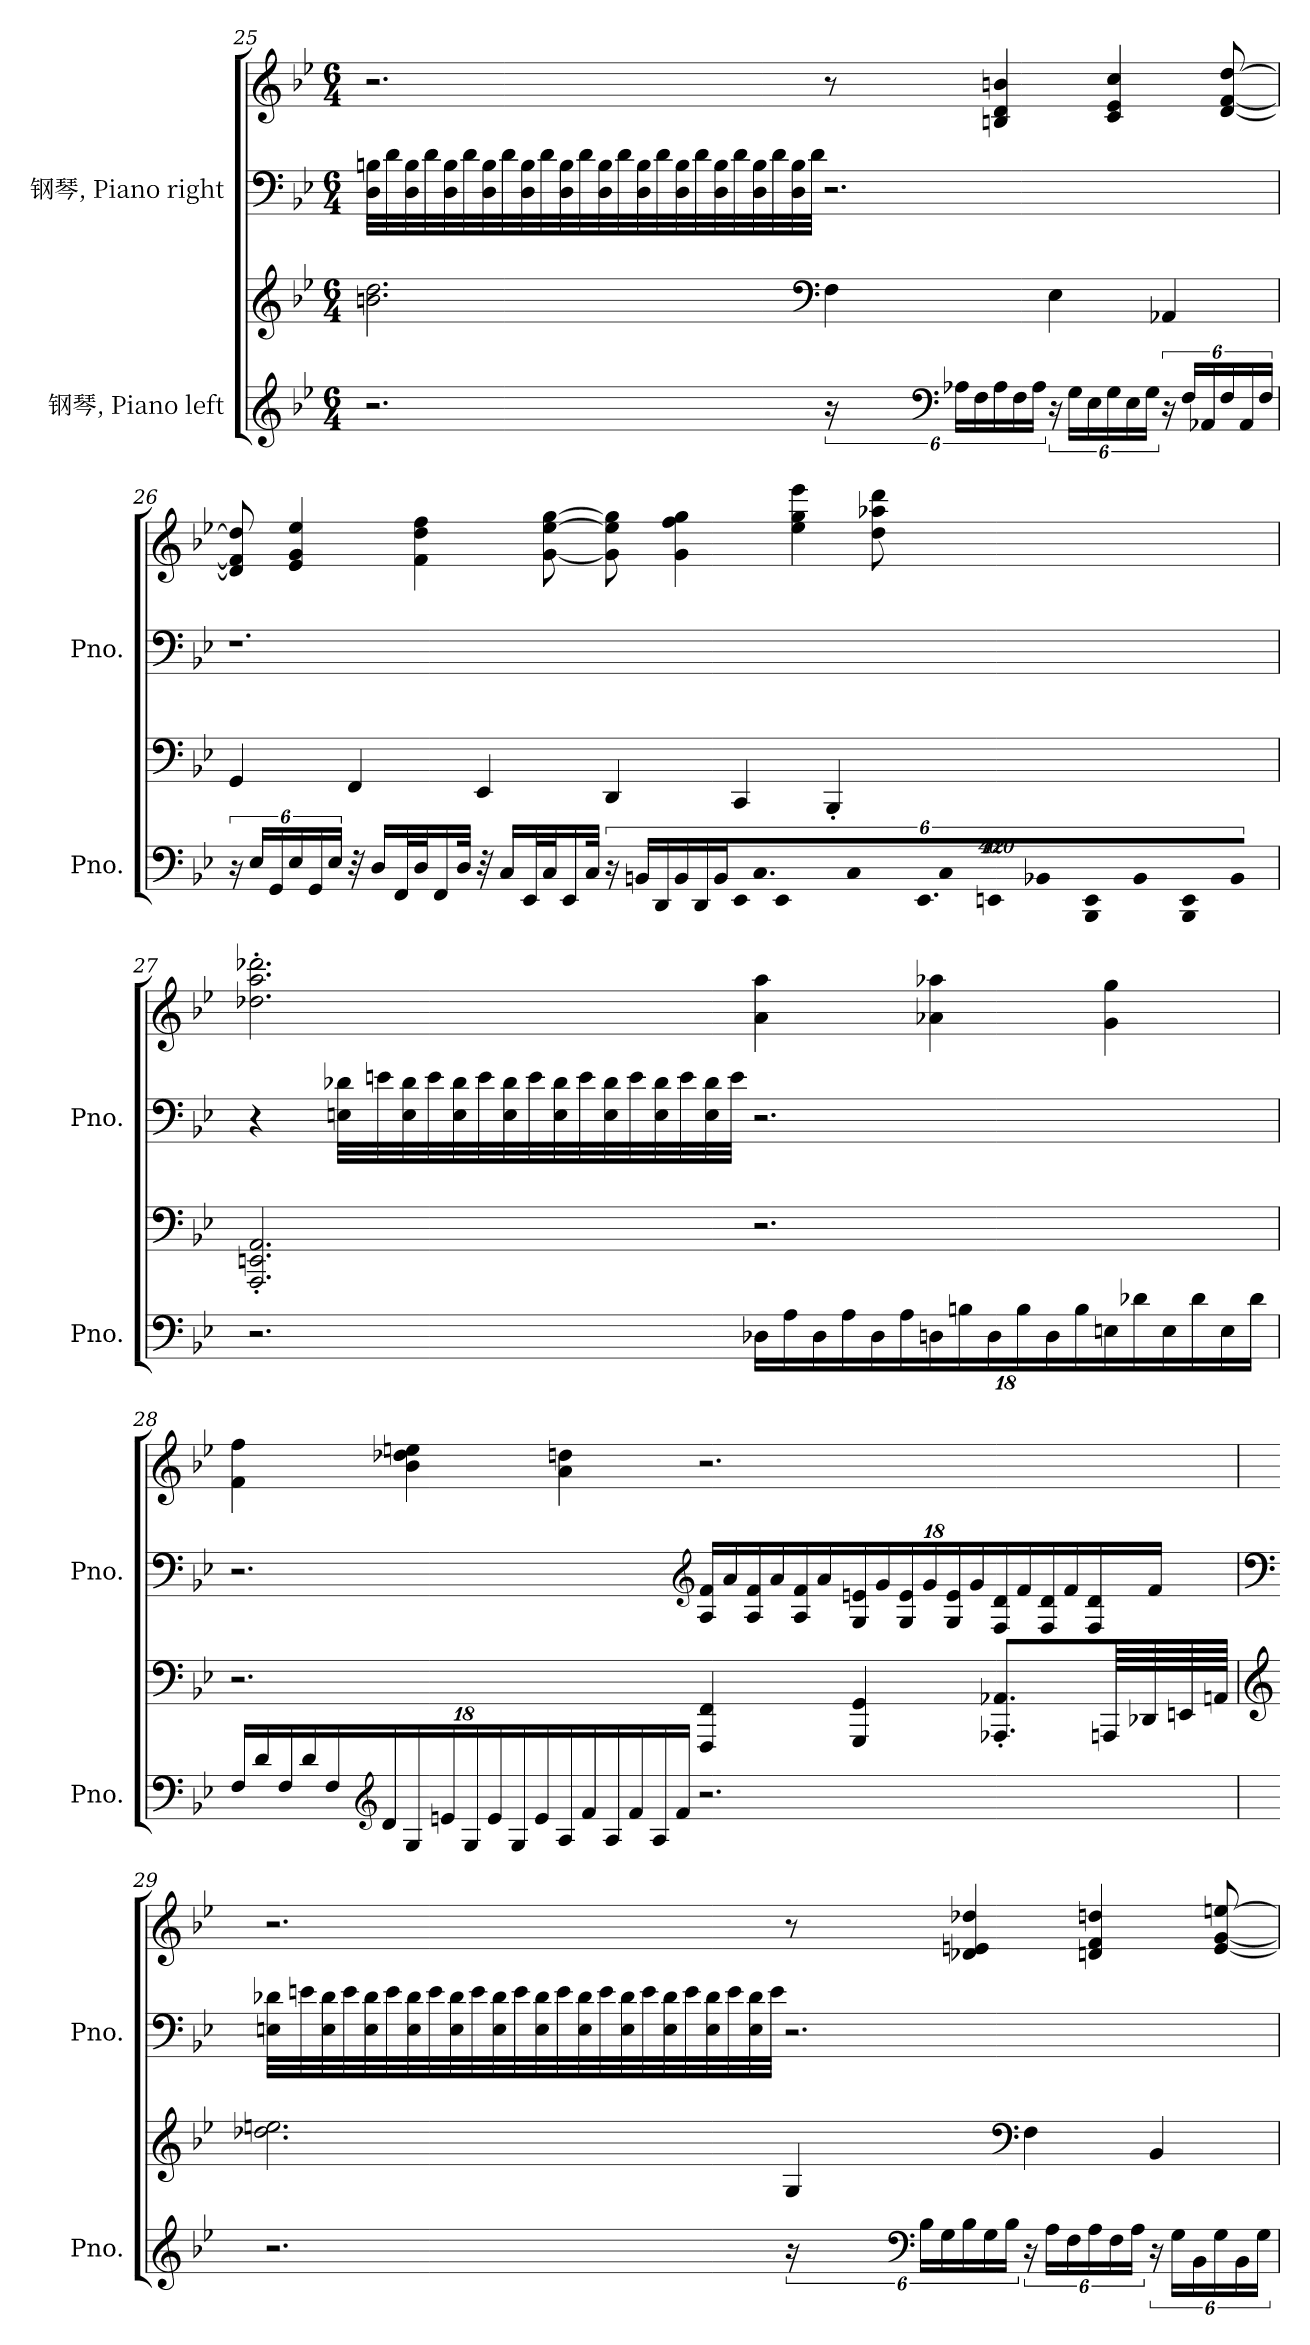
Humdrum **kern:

**kern	**kern	**kern	**kern
*part2	*part2	*part1	*part1
*staff4	*staff3	*staff2	*staff1
*I"钢琴, Piano left	*	*I"钢琴, Piano right	*
*I'Pno.	*	*I'Pno.	*
!!LO:LB:g=z
*clefG2	*clefG2	*clefF4	*clefG2
*k[b-e-]	*k[b-e-]	*k[b-e-]	*k[b-e-]
*M6/4	*M6/4	*M6/4	*M6/4
*MM82	*MM82	*MM82	*MM82
=25	=25	=25	=25
2.r	2.bn\ 2.dd\	32D\ 32Bn\LLL	2.r
.	.	32d\	.
.	.	32D\ 32B\	.
.	.	32d\	.
.	.	32D\ 32B\	.
.	.	32d\	.
.	.	32D\ 32B\	.
.	.	32d\	.
.	.	32D\ 32B\	.
.	.	32d\	.
.	.	32D\ 32B\	.
.	.	32d\	.
.	.	32D\ 32B\	.
.	.	32d\	.
.	.	32D\ 32B\	.
.	.	32d\	.
.	.	32D\ 32B\	.
.	.	32d\	.
.	.	32D\ 32B\	.
.	.	32d\	.
.	.	32D\ 32B\	.
.	.	32d\	.
.	.	32D\ 32B\	.
.	.	32d\JJJ	.
*	*clefF4	*	*
*	*	*	*MM91
24r	4F\	2.r	8r
*clefF4	*	*	*
24A-X\LL	.	.	.
24F\	.	.	.
*Xbrackettup	*	*	*
*	*	*	*MM94
24A-\	.	.	4Bn/ 4d/ 4bn/
24F\	.	.	.
24A-\JJ	.	.	.
*brackettup	*	*	*
24r	4E-\	.	.
24G\LL	.	.	.
24E-\	.	.	.
*Xbrackettup	*	*	*
24G\	.	.	4c/ 4e-/ 4cc/
24E-\	.	.	.
24G\JJ	.	.	.
*brackettup	*	*	*
24r	4AA-X/	.	.
24F/LL	.	.	.
24AA-X/	.	.	.
*Xbrackettup	*	*	*
24F/	.	.	[8d/ [8f/ [8dd/
24AA-/	.	.	.
24F/JJ	.	.	.
!!LO:LB:g=z
=26	=26	=26	=26
*brackettup	*	*	*
24r	4GG/	1.r	8d/] 8f/] 8dd/]
24E-/LL	.	.	.
24GG/	.	.	.
24E-/	.	.	4e-/ 4g/ 4ee-/
24GG/	.	.	.
24E-/JJ	.	.	.
32r	4FF/	.	.
16D/LL	.	.	.
32FF/L	.	.	.
32D/J	.	.	4f\ 4dd\ 4ff\
16FF/	.	.	.
32D/JJk	.	.	.
32r	4EE-/	.	.
16C/LL	.	.	.
32EE-/L	.	.	.
32C/J	.	.	[8g\ [8ee-\ [8gg\
16EE-/	.	.	.
32C/JJk	.	.	.
24r	4DD/	.	8g\] 8ee-\] 8gg\]
24BBn/LL	.	.	.
24DD/	.	.	.
*Xbrackettup	*	*	*
24BB/	.	.	4g\ 4ff\ 4gg\
24DD/	.	.	.
24BB/	.	.	.
!LO:N:vis=32	!	!	!
640%23EE-/L	4CC/	.	.
!LO:N:vis=32.	!	!	!
1920%103C/	.	.	.
!LO:N:vis=32	!	!	!
640%23EE-/	.	.	.
.	.	.	4ee-\ 4gg\ 4eee-\
!LO:N:vis=32	!	!	!
640%23C/	.	.	.
!LO:N:vis=32.	!	!	!
1920%103EE-/	.	.	.
!LO:N:vis=32	!	!	!
640%23C/J	.	.	.
.	4BBB-'/	.	.
24EEn/	.	.	.
24BB-X/	.	.	.
24BBB-/ 24EE/	.	.	.
*	*	*	*MM77
.	.	.	8dd\ 8aa-X\ 8ddd\
24BB-/	.	.	.
24BBB-/ 24EE/	.	.	.
24BB-/JJ	.	.	.
.	960ryy	960ryy	960ryy
!!LO:PB:g=z
=27	=27	=27	=27
*	*	*	*MM88
2.r	2.AAA/' 2.EEn/' 2.AA/'	4r	2.dd-X\' 2.aa\' 2.ddd-X\'
.	.	32En\ 32d-X\LLL	.
.	.	32en\	.
.	.	32E\ 32d-\	.
.	.	32e\	.
.	.	32E\ 32d-\	.
.	.	32e\	.
.	.	32E\ 32d-\	.
.	.	32e\	.
.	.	32E\ 32d-\	.
.	.	32e\	.
.	.	32E\ 32d-\	.
.	.	32e\	.
.	.	32E\ 32d-\	.
.	.	32e\	.
.	.	32E\ 32d-\	.
.	.	32e\JJJ	.
*	*	*	*MM80
24D-X\LL	2.r	2.r	4a\ 4aa\
24A\	.	.	.
24D-\	.	.	.
24A\	.	.	.
24D-\	.	.	.
24A\	.	.	.
*	*	*	*MM82
24Dn\	.	.	4a-X\ 4aa-X\
24Bn\	.	.	.
24D\	.	.	.
24B\	.	.	.
24D\	.	.	.
24B\	.	.	.
*	*	*	*MM78
24En\	.	.	4g\ 4gg\
24d-X\	.	.	.
24E\	.	.	.
24d-\	.	.	.
24E\	.	.	.
24d-\JJ	.	.	.
!!LO:LB:g=z
=28	=28	=28	=28
*	*	*	*MM83
24F/LL	2.r	2.r	4f\ 4ff\
24d/	.	.	.
24F/	.	.	.
24d/	.	.	.
24F/	.	.	.
*clefG2	*	*	*
24d/	.	.	.
*	*	*	*MM81
24G/	.	.	4b-\ 4dd-X\ 4een\
24en/	.	.	.
24G/	.	.	.
24e/	.	.	.
24G/	.	.	.
24e/	.	.	.
*	*	*	*MM80
24A/	.	.	4a\ 4ddn\
24f/	.	.	.
24A/	.	.	.
24f/	.	.	.
24A/	.	.	.
24f/JJ	.	.	.
*	*	*clefG2	*
*	*	*Xbrackettup	*
*	*	*	*MM83
2.r	4FFF/ 4FF/	24A/ 24f/LL	2.r
.	.	24a/	.
.	.	24A/ 24f/	.
.	.	24a/	.
.	.	24A/ 24f/	.
.	.	24a/	.
.	4GGG/ 4GG/	24G/ 24en/	.
.	.	24g/	.
.	.	24G/ 24e/	.
.	.	24g/	.
.	.	24G/ 24e/	.
.	.	24g/	.
.	8.AAA-X/' 8.AA-X/'L	24F/ 24d/	.
.	.	24f/	.
.	.	24F/ 24d/	.
.	.	24f/	.
.	.	24F/ 24d/	.
.	64AAAn/LLL	.	.
.	64DD-X/	.	.
.	.	24f/JJ	.
.	64EEn/	.	.
.	64AAn/JJJJ	.	.
!!LO:LB:g=z
=29	=29	=29	=29
*	*clefG2	*clefF4	*
*	*	*	*MM82
2.r	2.dd-X\ 2.een\	32En\ 32d-X\LLL	2.r
.	.	32en\	.
.	.	32E\ 32d-\	.
.	.	32e\	.
.	.	32E\ 32d-\	.
.	.	32e\	.
.	.	32E\ 32d-\	.
.	.	32e\	.
.	.	32E\ 32d-\	.
.	.	32e\	.
.	.	32E\ 32d-\	.
.	.	32e\	.
.	.	32E\ 32d-\	.
.	.	32e\	.
.	.	32E\ 32d-\	.
.	.	32e\	.
.	.	32E\ 32d-\	.
.	.	32e\	.
.	.	32E\ 32d-\	.
.	.	32e\	.
.	.	32E\ 32d-\	.
.	.	32e\	.
.	.	32E\ 32d-\	.
.	.	32e\JJJ	.
*brackettup	*	*	*
*	*	*	*MM91
24r	4G/	2.r	8r
*clefF4	*	*	*
24B-\LL	.	.	.
24G\	.	.	.
*Xbrackettup	*	*	*
*	*	*	*MM94
24B-\	.	.	4d-X/ 4en/ 4dd-X/
24G\	.	.	.
24B-\JJ	.	.	.
*	*clefF4	*	*
*brackettup	*	*	*
24r	4F\	.	.
24A\LL	.	.	.
24F\	.	.	.
*Xbrackettup	*	*	*
24A\	.	.	4dn/ 4f/ 4ddn/
24F\	.	.	.
24A\JJ	.	.	.
*brackettup	*	*	*
24r	4BB-/	.	.
24G\LL	.	.	.
24BB-\	.	.	.
*Xbrackettup	*	*	*
24G\	.	.	[8e/ [8g/ [8een/
24BB-\	.	.	.
24G\JJ	.	.	.
=	=	=	=
*-	*-	*-	*-
